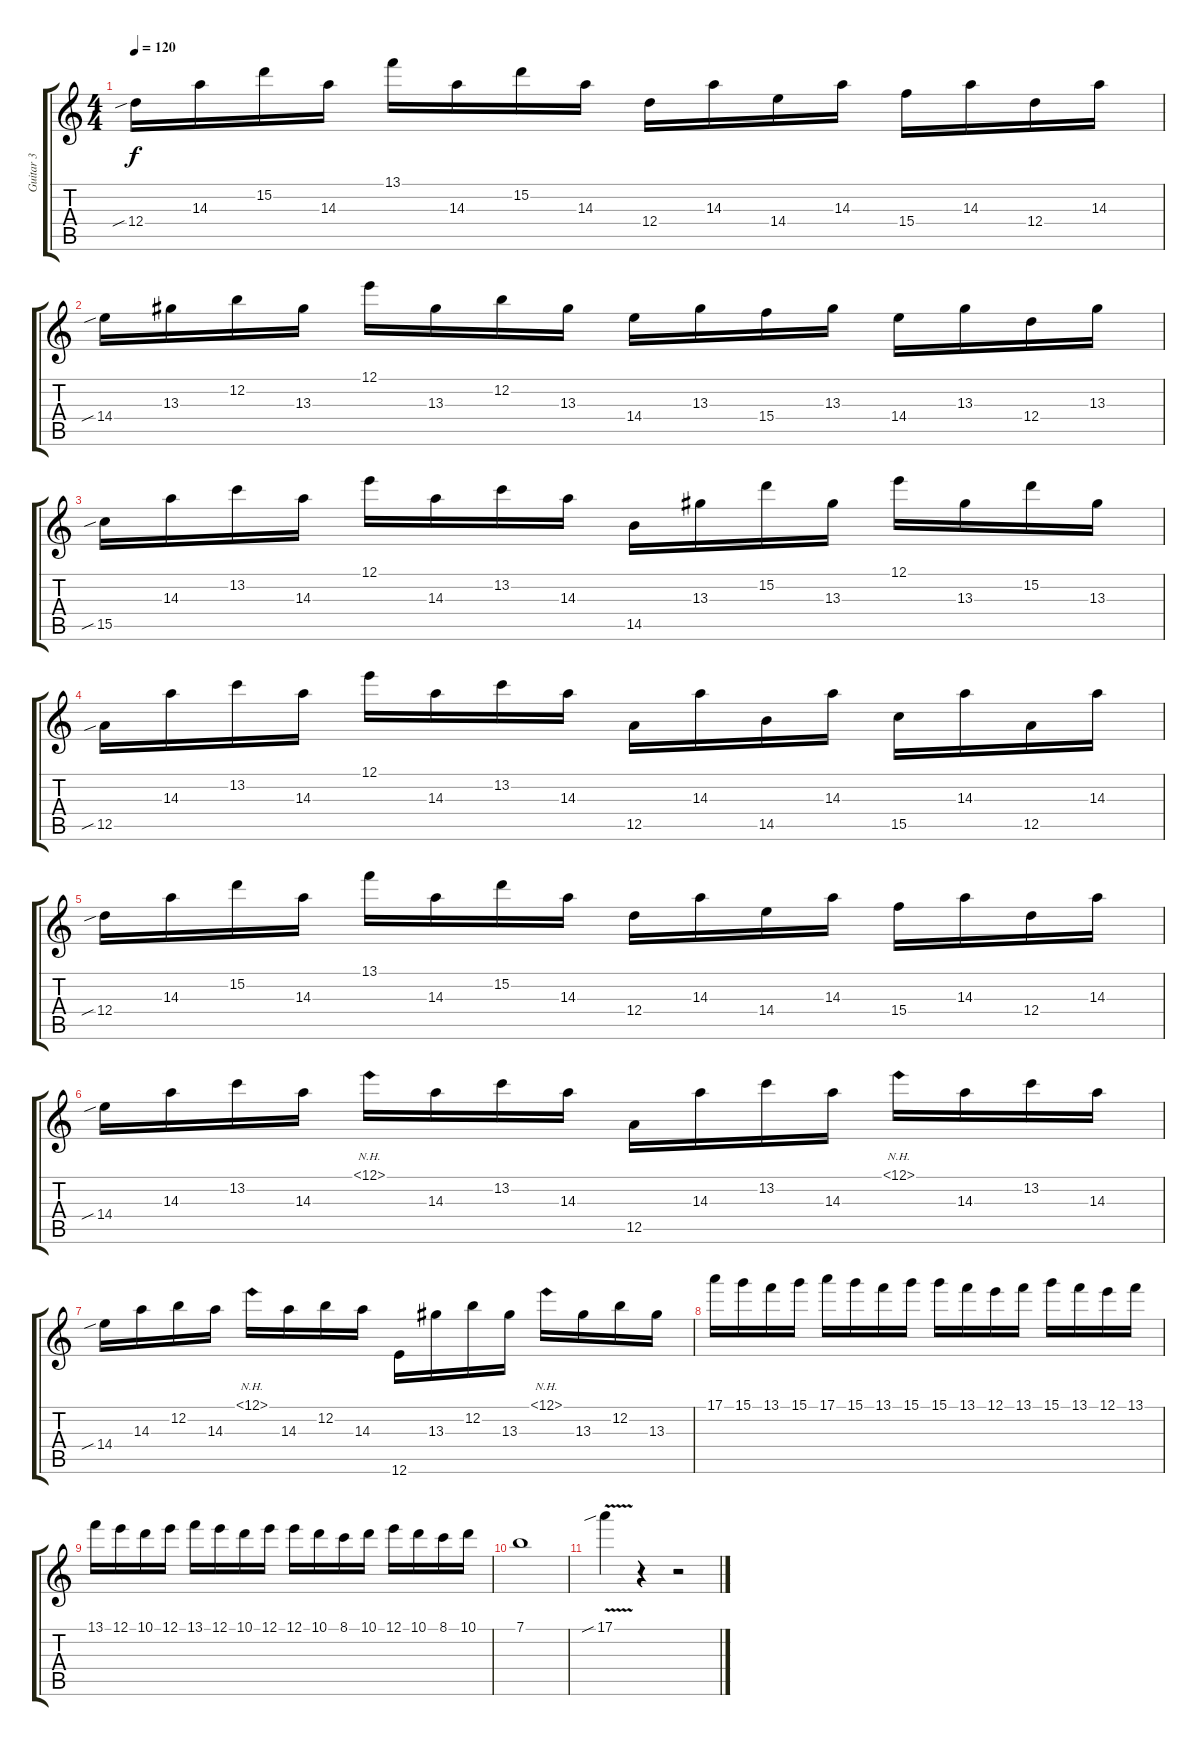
\track ("Guitar 3" "Guitar 3") {instrument overdrivenguitar}
\staff {score tabs}
\tuning (E4 B3 G3 D3 A2 E2) {hide}
\ts (4 4)
\tempo 120
\clef g2
\ks c
12.4{sib}.16{dy f} 14.3.16 15.2.16 14.3.16 13.1.16 14.3.16 15.2.16 14.3.16 12.4.16 14.3.16 14.4.16 14.3.16 15.4.16 14.3.16 12.4.16 14.3.16 |
14.4{sib}.16 13.3.16 12.2.16 13.3.16 12.1.16 13.3.16 12.2.16 13.3.16 14.4.16 13.3.16 15.4.16 13.3.16 14.4.16 13.3.16 12.4.16 13.3.16 |
15.5{sib}.16 14.3.16 13.2.16 14.3.16 12.1.16 14.3.16 13.2.16 14.3.16 14.5.16 13.3.16 15.2.16 13.3.16 12.1.16 13.3.16 15.2.16 13.3.16 |
12.5{sib}.16 14.3.16 13.2.16 14.3.16 12.1.16 14.3.16 13.2.16 14.3.16 12.5.16 14.3.16 14.5.16 14.3.16 15.5.16 14.3.16 12.5.16 14.3.16 |
12.4{sib}.16 14.3.16 15.2.16 14.3.16 13.1.16 14.3.16 15.2.16 14.3.16 12.4.16 14.3.16 14.4.16 14.3.16 15.4.16 14.3.16 12.4.16 14.3.16 |
14.4{sib}.16 14.3.16 13.2.16 14.3.16 12.1{nh}.16 14.3.16 13.2.16 14.3.16 12.5.16 14.3.16 13.2.16 14.3.16 12.1{nh}.16 14.3.16 13.2.16 14.3.16 |
14.4{sib}.16 14.3.16 12.2.16 14.3.16 12.1{nh}.16 14.3.16 12.2.16 14.3.16 12.6.16 13.3.16 12.2.16 13.3.16 12.1{nh}.16 13.3.16 12.2.16 13.3.16 |
17.1.16{volume 14} 15.1.16 13.1.16 15.1.16 17.1.16 15.1.16 13.1.16 15.1.16 15.1.16 13.1.16 12.1.16 13.1.16 15.1.16 13.1.16 12.1.16 13.1.16 |
13.1.16 12.1.16 10.1.16 12.1.16 13.1.16 12.1.16 10.1.16 12.1.16 12.1.16 10.1.16 8.1.16 10.1.16 12.1.16 10.1.16 8.1.16 10.1.16 |
7.1.1 |
17.1{v sib}.4 r.4 r.2
